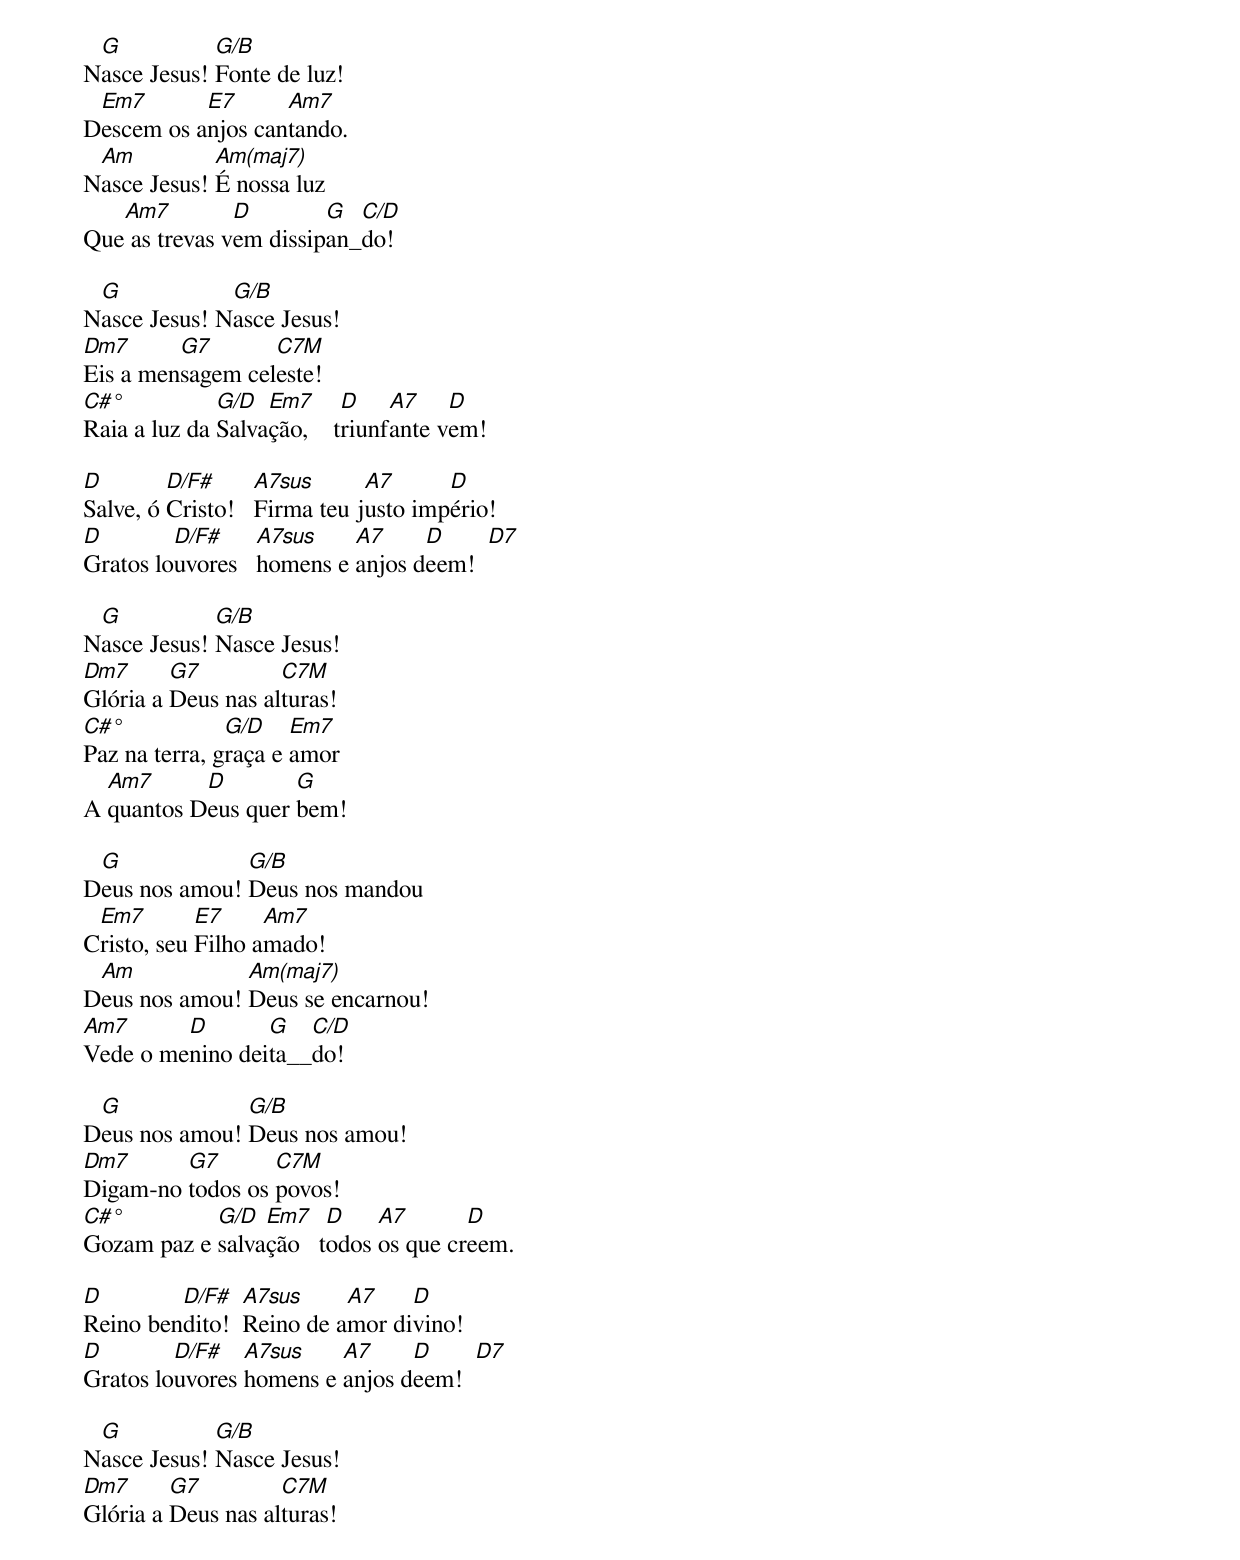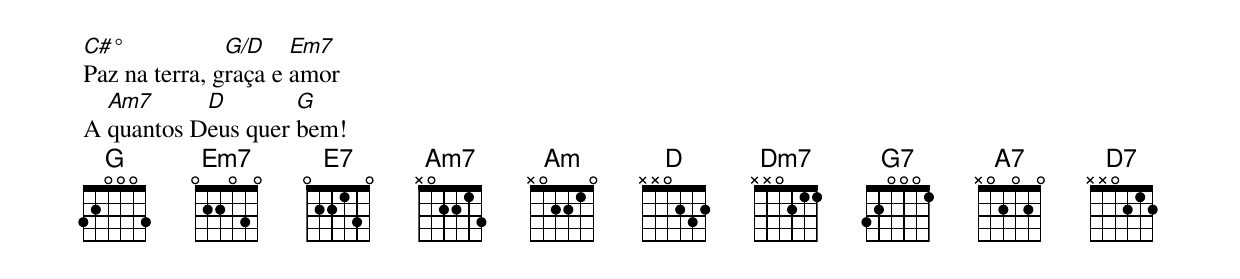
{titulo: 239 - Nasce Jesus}
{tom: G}

N[G]asce Jesus! [G/B]Fonte de luz!
D[Em7]escem os a[E7]njos can[Am7]tando.
N[Am]asce Jesus! [Am(maj7)]É nossa luz
Que[Am7] as trevas v[D]em dissip[G]an_[C/D]do!

N[G]asce Jesus! N[G/B]asce Jesus!
[Dm7]Eis a men[G7]sagem cel[C7M]este!
[C#°]Raia a luz da [G/D]Salva[Em7]ção,    t[D]riunf[A7]ante v[D]em!

[D]Salve, ó [D/F#]Cristo!   [A7sus]Firma teu j[A7]usto imp[D]ério!
[D]Gratos lo[D/F#]uvores   [A7sus]homens e [A7]anjos d[D]eem!  [D7]

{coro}
N[G]asce Jesus! [G/B]Nasce Jesus!
[Dm7]Glória a [G7]Deus nas al[C7M]turas!
[C#°]Paz na terra, g[G/D]raça e [Em7]amor
A [Am7]quantos D[D]eus quer [G]bem!
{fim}

D[G]eus nos amou! [G/B]Deus nos mandou
C[Em7]risto, seu [E7]Filho a[Am7]mado!
D[Am]eus nos amou! [Am(maj7)]Deus se encarnou!
[Am7]Vede o me[D]nino dei[G]ta__[C/D]do!

D[G]eus nos amou! [G/B]Deus nos amou!
[Dm7]Digam-no [G7]todos os [C7M]povos!
[C#°]Gozam paz e [G/D]salva[Em7]ção   t[D]odos [A7]os que cr[D]eem.

[D]Reino ben[D/F#]dito!  [A7sus]Reino de a[A7]mor di[D]vino!
[D]Gratos lo[D/F#]uvores [A7sus]homens e [A7]anjos d[D]eem!  [D7]

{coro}
N[G]asce Jesus! [G/B]Nasce Jesus!
[Dm7]Glória a [G7]Deus nas al[C7M]turas!
[C#°]Paz na terra, g[G/D]raça e [Em7]amor
A [Am7]quantos D[D]eus quer [G]bem!
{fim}
